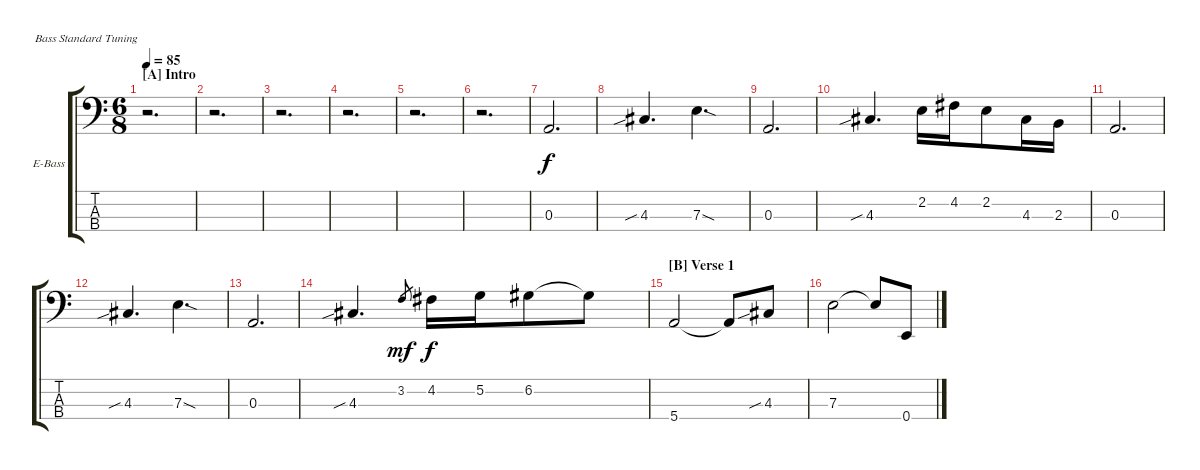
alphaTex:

\defaultSystemsLayout 4
\bracketExtendMode groupsimilarinstruments
\firstSystemTrackNameOrientation horizontal
\otherSystemsTrackNameOrientation horizontal
\track ("Bass" "E-Bass") {instrument electricbassfinger}
\staff {score tabs}
\tuning (G2 D2 A1 E1)
\ts (6 8)
\section ("A" "Intro")
\tempo 85
\clef f4
\ks c
r.2{d dy f instrument electricbassfinger} |
r.2{d} |
r.2{d} |
r.2{d} |
r.2{d} |
r.2{d} |
0.3.2{d} |
4.3{sib}.4{d} 7.3{sod}.4{d} |
0.3.2{d} |
4.3{sib}.4{d} 2.2.16 4.2.16 2.2.8 4.3.16 2.3.16 |
0.3.2{d} |
4.3{sib}.4{d} 7.3{sod}.4{d} |
0.3.2{d} |
4.3{sib}.4{d} 3.2.8{gr dy mf} 4.2.16{dy f} 5.2.16 6.2.8 6.2{t}.8 |
\section ("B" "Verse 1")
5.4.2 5.4{t}.8 4.3{sib}.8 |
7.3.2 7.3{t}.8 0.4.8
